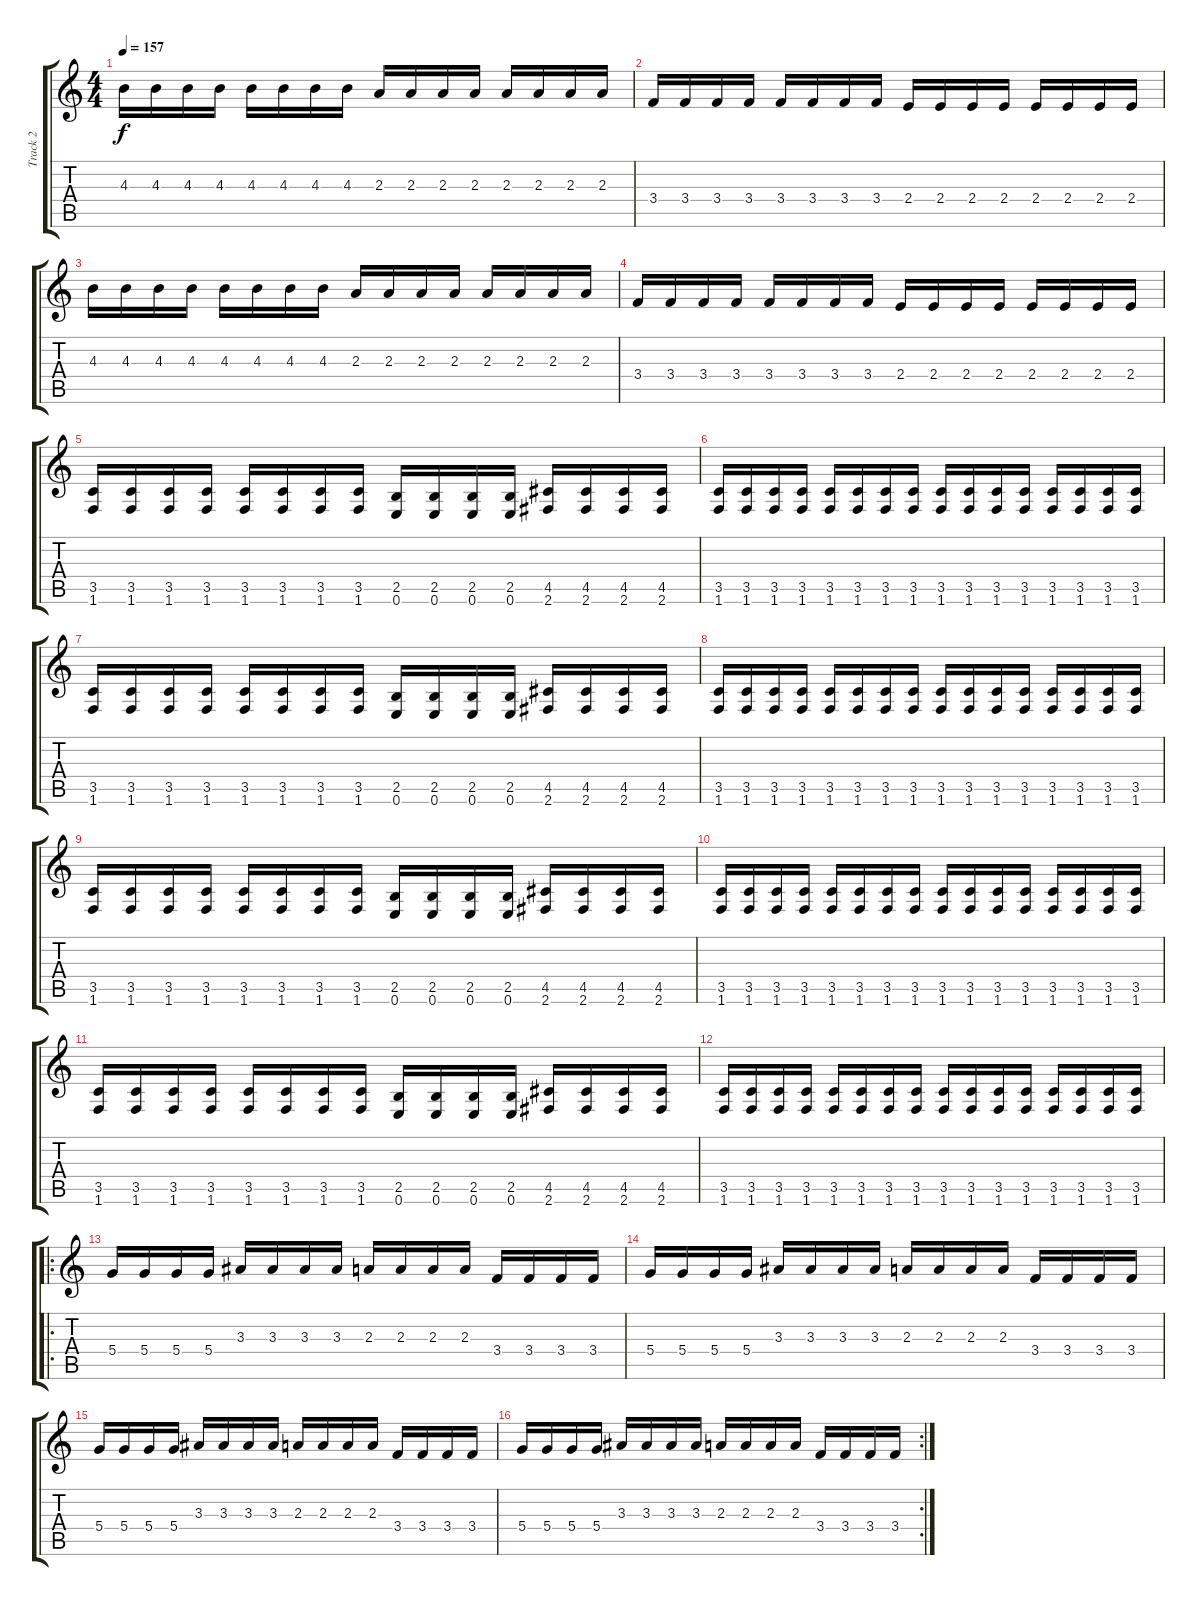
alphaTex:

\track ("Track 2" "Track 2") {instrument distortionguitar}
\staff {score tabs}
\tuning (E4 B3 G3 D3 A2 E2) {hide}
\ts (4 4)
\tempo 157
\clef g2
\ks c
4.3.16{dy f} 4.3.16 4.3.16 4.3.16 4.3.16 4.3.16 4.3.16 4.3.16 2.3.16 2.3.16 2.3.16 2.3.16 2.3.16 2.3.16 2.3.16 2.3.16 |
3.4.16 3.4.16 3.4.16 3.4.16 3.4.16 3.4.16 3.4.16 3.4.16 2.4.16 2.4.16 2.4.16 2.4.16 2.4.16 2.4.16 2.4.16 2.4.16 |
4.3.16 4.3.16 4.3.16 4.3.16 4.3.16 4.3.16 4.3.16 4.3.16 2.3.16 2.3.16 2.3.16 2.3.16 2.3.16 2.3.16 2.3.16 2.3.16 |
3.4.16 3.4.16 3.4.16 3.4.16 3.4.16 3.4.16 3.4.16 3.4.16 2.4.16 2.4.16 2.4.16 2.4.16 2.4.16 2.4.16 2.4.16 2.4.16 |
(3.5 1.6).16 (3.5 1.6).16 (3.5 1.6).16 (3.5 1.6).16 (3.5 1.6).16 (3.5 1.6).16 (3.5 1.6).16 (3.5 1.6).16 (2.5 0.6).16 (2.5 0.6).16 (2.5 0.6).16 (2.5 0.6).16 (4.5 2.6).16 (4.5 2.6).16 (4.5 2.6).16 (4.5 2.6).16 |
(3.5 1.6).16 (3.5 1.6).16 (3.5 1.6).16 (3.5 1.6).16 (3.5 1.6).16 (3.5 1.6).16 (3.5 1.6).16 (3.5 1.6).16 (3.5 1.6).16 (3.5 1.6).16 (3.5 1.6).16 (3.5 1.6).16 (3.5 1.6).16 (3.5 1.6).16 (3.5 1.6).16 (3.5 1.6).16 |
(3.5 1.6).16 (3.5 1.6).16 (3.5 1.6).16 (3.5 1.6).16 (3.5 1.6).16 (3.5 1.6).16 (3.5 1.6).16 (3.5 1.6).16 (2.5 0.6).16 (2.5 0.6).16 (2.5 0.6).16 (2.5 0.6).16 (4.5 2.6).16 (4.5 2.6).16 (4.5 2.6).16 (4.5 2.6).16 |
(3.5 1.6).16 (3.5 1.6).16 (3.5 1.6).16 (3.5 1.6).16 (3.5 1.6).16 (3.5 1.6).16 (3.5 1.6).16 (3.5 1.6).16 (3.5 1.6).16 (3.5 1.6).16 (3.5 1.6).16 (3.5 1.6).16 (3.5 1.6).16 (3.5 1.6).16 (3.5 1.6).16 (3.5 1.6).16 |
(3.5 1.6).16 (3.5 1.6).16 (3.5 1.6).16 (3.5 1.6).16 (3.5 1.6).16 (3.5 1.6).16 (3.5 1.6).16 (3.5 1.6).16 (2.5 0.6).16 (2.5 0.6).16 (2.5 0.6).16 (2.5 0.6).16 (4.5 2.6).16 (4.5 2.6).16 (4.5 2.6).16 (4.5 2.6).16 |
(3.5 1.6).16 (3.5 1.6).16 (3.5 1.6).16 (3.5 1.6).16 (3.5 1.6).16 (3.5 1.6).16 (3.5 1.6).16 (3.5 1.6).16 (3.5 1.6).16 (3.5 1.6).16 (3.5 1.6).16 (3.5 1.6).16 (3.5 1.6).16 (3.5 1.6).16 (3.5 1.6).16 (3.5 1.6).16 |
(3.5 1.6).16 (3.5 1.6).16 (3.5 1.6).16 (3.5 1.6).16 (3.5 1.6).16 (3.5 1.6).16 (3.5 1.6).16 (3.5 1.6).16 (2.5 0.6).16 (2.5 0.6).16 (2.5 0.6).16 (2.5 0.6).16 (4.5 2.6).16 (4.5 2.6).16 (4.5 2.6).16 (4.5 2.6).16 |
(3.5 1.6).16 (3.5 1.6).16 (3.5 1.6).16 (3.5 1.6).16 (3.5 1.6).16 (3.5 1.6).16 (3.5 1.6).16 (3.5 1.6).16 (3.5 1.6).16 (3.5 1.6).16 (3.5 1.6).16 (3.5 1.6).16 (3.5 1.6).16 (3.5 1.6).16 (3.5 1.6).16 (3.5 1.6).16 |
\ro
5.4.16 5.4.16 5.4.16 5.4.16 3.3.16 3.3.16 3.3.16 3.3.16 2.3.16 2.3.16 2.3.16 2.3.16 3.4.16 3.4.16 3.4.16 3.4.16 |
5.4.16 5.4.16 5.4.16 5.4.16 3.3.16 3.3.16 3.3.16 3.3.16 2.3.16 2.3.16 2.3.16 2.3.16 3.4.16 3.4.16 3.4.16 3.4.16 |
5.4.16 5.4.16 5.4.16 5.4.16 3.3.16 3.3.16 3.3.16 3.3.16 2.3.16 2.3.16 2.3.16 2.3.16 3.4.16 3.4.16 3.4.16 3.4.16 |
\rc 2
5.4.16 5.4.16 5.4.16 5.4.16 3.3.16 3.3.16 3.3.16 3.3.16 2.3.16 2.3.16 2.3.16 2.3.16 3.4.16 3.4.16 3.4.16 3.4.16
